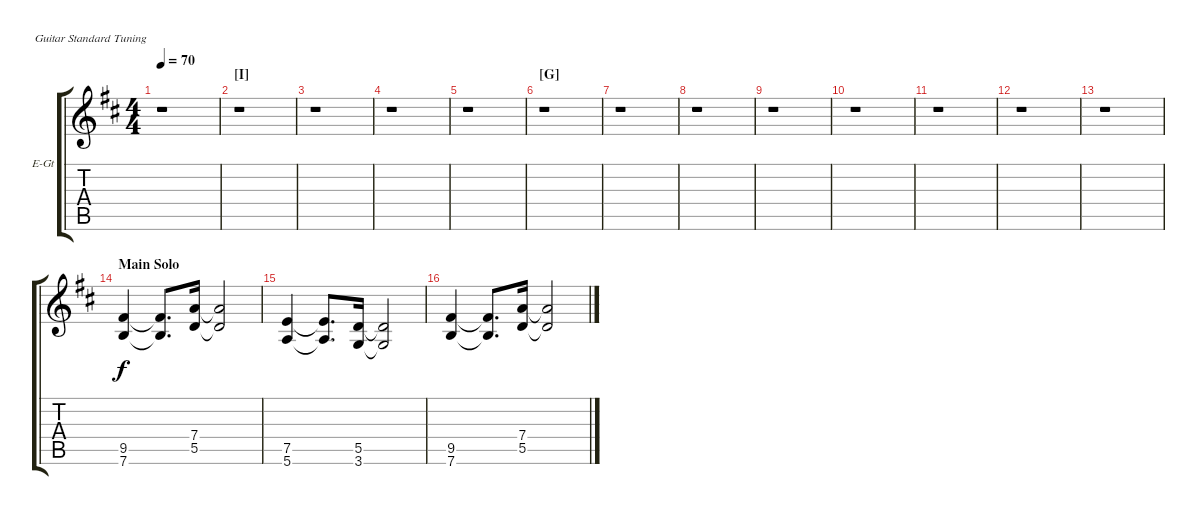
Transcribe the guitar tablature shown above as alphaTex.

\bracketExtendMode groupsimilarinstruments
\firstSystemTrackNameOrientation horizontal
\otherSystemsTrackNameOrientation horizontal
\track ("Rhythm Guitar" "E-Gt") {instrument distortionguitar}
\staff {score tabs}
\tuning (E4 B3 G3 D3 A2 E2)
\ts (4 4)
\tempo 70
\clef g2
\ks bminor
r.1{dy f} |
\section ("I" "")
r.1 |
r.1 |
r.1 |
r.1 |
\section ("G" "")
r.1 |
r.1 |
r.1 |
r.1 |
r.1 |
r.1 |
r.1 |
r.1 |
\section ("" "Main Solo")
(9.5 7.6).4 (9.5{t} 7.6{t}).8{d} (7.4 5.5).16 (5.5{t} 7.4{t}).2 |
(7.5 5.6).4 (5.6{t} 7.5{t}).8{d} (3.6 5.5).16 (3.6{t} 5.5{t}).2 |
(9.5 7.6).4 (9.5{t} 7.6{t}).8{d} (7.4 5.5).16 (5.5{t} 7.4{t}).2
